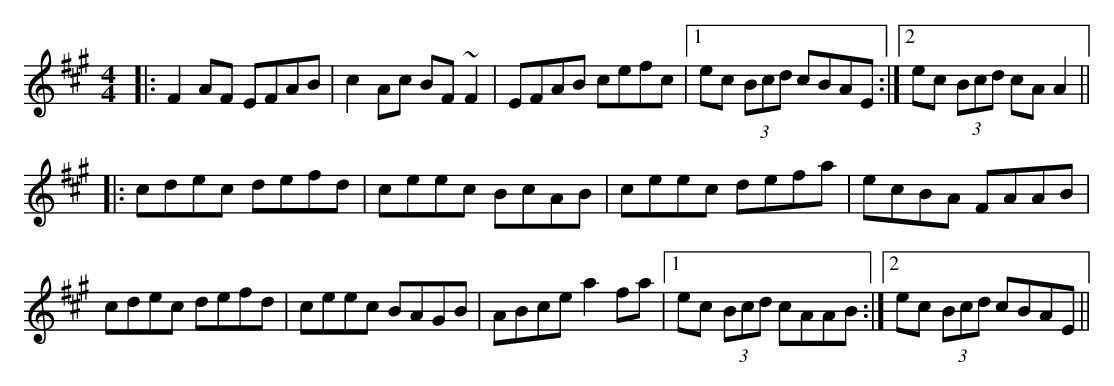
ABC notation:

X:1
M:4/4
K:A
|:F2AF EFAB|c2Ac BF~F2|EFAB cefc|1 ec (3Bcd cBAE:|2 ec (3Bcd cAA2||
|:cdec defd|ceec BcAB|ceec defa|ecBA FAAB|
cdec defd|ceec BAGB|ABce a2fa|1 ec (3Bcd cAAB:|2 ec (3Bcd cBAE||
